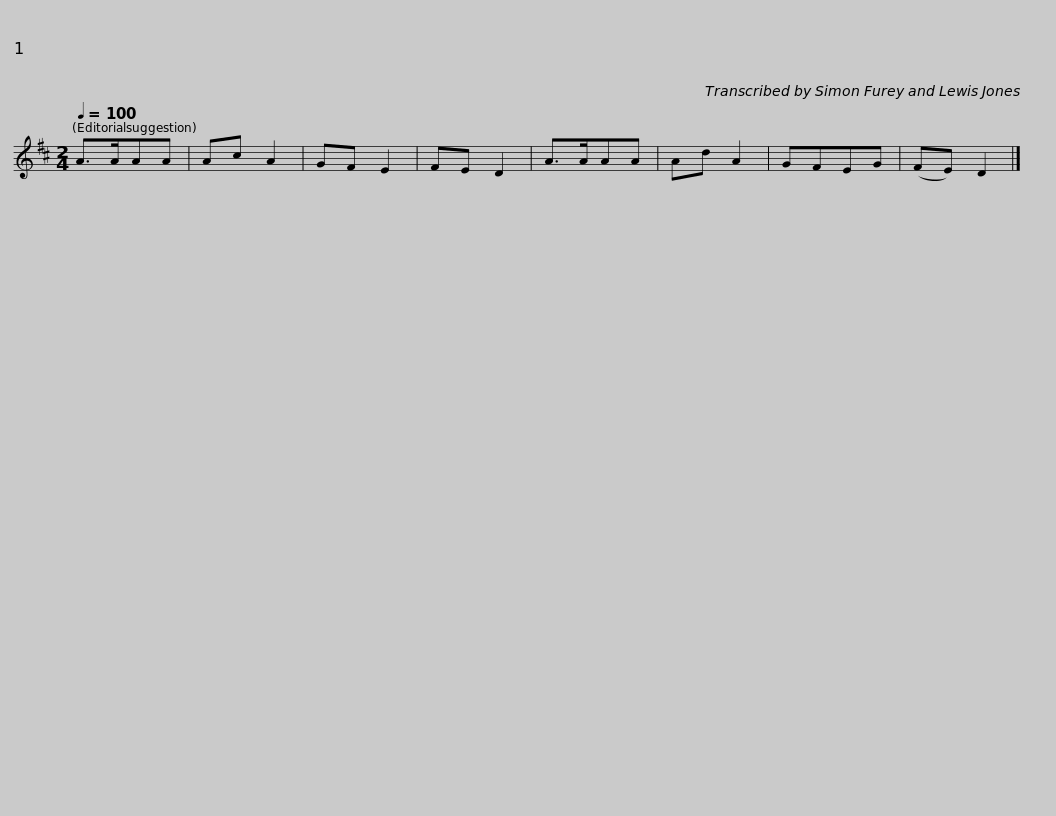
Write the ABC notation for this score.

X:1
L:1/8
Q:1/4=100
M:2/4
I:linebreak $
K:D
V:1 treble
V:1
 A>AAA | Ac A2 | GF E2 | FE D2 |$ A>AAA | %5
 Ad A2 | GFEG | (FE) D2 |] %8
